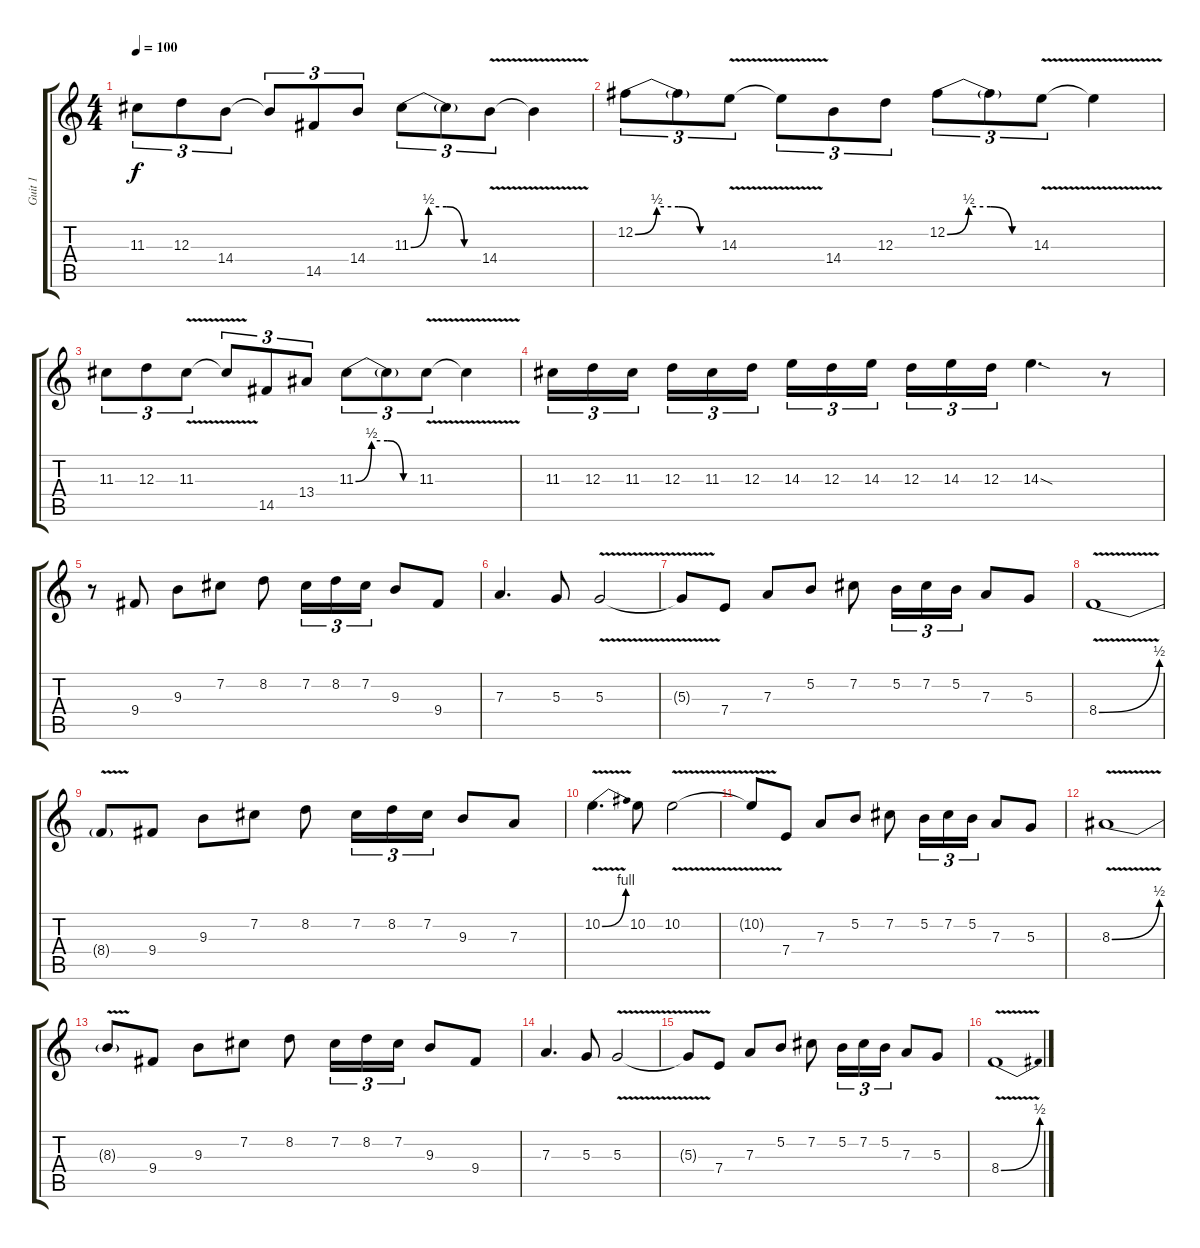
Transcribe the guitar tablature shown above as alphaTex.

\track ("Guit 1" "Guit 1") {instrument distortionguitar}
\staff {score tabs}
\tuning (B3 Gb3 D3 A2 E2 B1) {hide}
\ts (4 4)
\tempo 100
\clef g2
\ks c
11.3{t}.8{tu (3 2) dy f} 12.3.8{tu (3 2)} 14.4.8{tu (3 2)} 14.4{t}.8{tu (3 2)} 14.5.8{tu (3 2)} 14.4.8{tu (3 2)} 11.3{be (custom 0 0 15 2 30 2 45 0 60 0)}.8{tu (3 2)} 11.3{t}.8{tu (3 2)} 14.4{v}.8{tu (3 2)} 14.4{t}.4 |
12.2{be (custom 0 0 15 2 30 2 45 0 60 0)}.8{tu (3 2)} 12.2{t}.8{tu (3 2)} 14.3{v}.8{tu (3 2)} 14.3{t}.8{tu (3 2)} 14.4.8{tu (3 2)} 12.3.8{tu (3 2)} 12.2{be (custom 0 0 15 2 30 2 45 0 60 0)}.8{tu (3 2)} 12.2{t}.8{tu (3 2)} 14.3{v}.8{tu (3 2)} 14.3{t}.4 |
11.3.8{tu (3 2)} 12.3.8{tu (3 2)} 11.3{v}.8{tu (3 2)} 11.3{t}.8{tu (3 2)} 14.5.8{tu (3 2)} 13.4.8{tu (3 2)} 11.3{be (custom 0 0 15 2 30 2 45 0 60 0)}.8{tu (3 2)} 11.3{t}.8{tu (3 2)} 11.3{v}.8{tu (3 2)} 11.3{t}.4 |
11.3.16{tu (3 2)} 12.3.16{tu (3 2)} 11.3.16{tu (3 2) beam splitsecondary} 12.3.16{tu (3 2)} 11.3.16{tu (3 2)} 12.3.16{tu (3 2)} 14.3.16{tu (3 2)} 12.3.16{tu (3 2)} 14.3.16{tu (3 2) beam splitsecondary} 12.3.16{tu (3 2)} 14.3.16{tu (3 2)} 12.3.16{tu (3 2)} 14.3{sod}.4{d} r.8 |
r.8 9.4.8 9.3.8 7.2.8 8.2.8 7.2.16{tu (3 2)} 8.2.16{tu (3 2)} 7.2.16{tu (3 2)} 9.3.8 9.4.8 |
7.3.4{d} 5.3.8 5.3{v}.2 |
5.3{t}.8 7.4.8 7.3.8 5.2.8 7.2.8 5.2.16{tu (3 2)} 7.2.16{tu (3 2)} 5.2.16{tu (3 2)} 7.3.8 5.3.8 |
8.4{be (bend 0 0 60 2) v}.1 |
8.4{t}.8 9.4.8 9.3.8 7.2.8 8.2.8 7.2.16{tu (3 2)} 8.2.16{tu (3 2)} 7.2.16{tu (3 2)} 9.3.8 7.3.8 |
10.2{be (bend 0 0 60 4) v}.4{d} 10.2.8 10.2{v}.2 |
10.2{t}.8 7.4.8 7.3.8 5.2.8 7.2.8 5.2.16{tu (3 2)} 7.2.16{tu (3 2)} 5.2.16{tu (3 2)} 7.3.8 5.3.8 |
8.3{be (bend 0 0 60 2) v}.1 |
8.3{t}.8 9.4.8 9.3.8 7.2.8 8.2.8 7.2.16{tu (3 2)} 8.2.16{tu (3 2)} 7.2.16{tu (3 2)} 9.3.8 9.4.8 |
7.3.4{d} 5.3.8 5.3{v}.2 |
5.3{t}.8 7.4.8 7.3.8 5.2.8 7.2.8 5.2.16{tu (3 2)} 7.2.16{tu (3 2)} 5.2.16{tu (3 2)} 7.3.8 5.3.8 |
8.4{be (bend 0 0 60 2) v}.1
